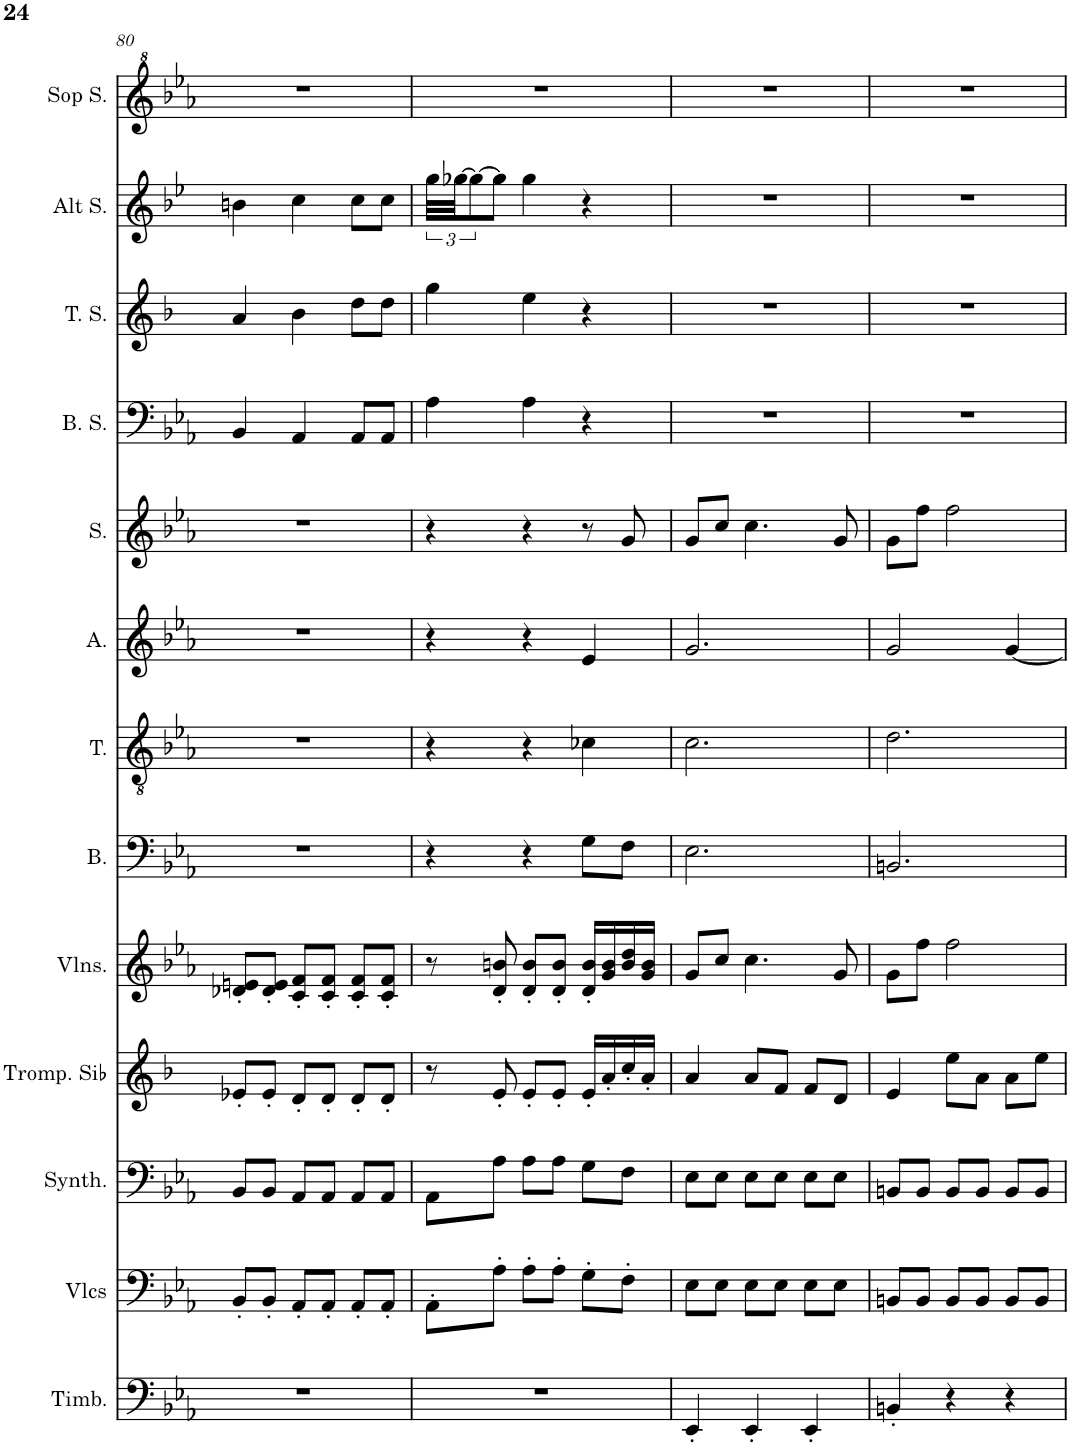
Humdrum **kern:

**kern	**kern	**kern	**kern	**kern	**kern	**kern	**kern	**kern	**kern	**kern	**kern	**kern
*part13	*part12	*part11	*part10	*part9	*part8	*part7	*part6	*part5	*part4	*part3	*part2	*part1
*staff13	*staff12	*staff11	*staff10	*staff9	*staff8	*staff7	*staff6	*staff5	*staff4	*staff3	*staff2	*staff1
*I"Timbales, Staff-1	*I"Violoncelles, D'Bass/Strings, etc	*I"Synthétiseur d'instruments à cordes, Synth strings, etc	*I"Trompette en Sib, Synth strings 2	*I"Violons, 1st violins	*I"Basse	*I"Ténor	*I"Alto	*I"Soprano	*I"Basse Solo	*I"Tenor Solo	*I"Alto Solo	*I"Soprano Solo
*I'Timb.	*I'Vlcs	*I'Synth.	*I'Tromp. Sib	*I'Vlns.	*I'B.	*I'T.	*I'A.	*I'S.	*I'B. S.	*I'T. S.	*I'Alt S.	*I'Sop S.
!!LO:PB:g=z
*clefF4	*clefF4	*clefF4	*clefG2	*clefG2	*clefF4	*clefGv2	*clefG2	*clefG2	*clefF4	*clefG2	*clefG2	*clefG^2
*	*	*	*Trd1c2	*	*	*	*	*	*	*Trd8c14	*Trd4c7	*
*k[b-e-a-]	*k[b-e-a-]	*k[b-e-a-]	*k[b-]	*k[b-e-a-]	*k[b-e-a-]	*k[b-e-a-]	*k[b-e-a-]	*k[b-e-a-]	*k[b-e-a-]	*k[b-]	*k[b-e-]	*k[b-e-a-]
*M3/4	*M3/4	*M3/4	*M3/4	*M3/4	*M3/4	*M3/4	*M3/4	*M3/4	*M3/4	*M3/4	*M3/4	*M3/4
=80	=80	=80	=80	=80	=80	=80	=80	=80	=80	=80	=80	=80
2.r	8BB-'/L	8BB-/L	8e-X'/L	8d-X/' 8en/'L	2.r	2.r	2.r	2.r	4BB-/	4a/	4bn\	2.r
.	8BB-'/J	8BB-/J	8e-'/J	8d-/' 8e/'J	.	.	.	.	.	.	.	.
.	8AA-'/L	8AA-/L	8d'/L	8c/' 8f/'L	.	.	.	.	4AA-/	4b-\	4cc\	.
.	8AA-'/J	8AA-/J	8d'/J	8c/' 8f/'J	.	.	.	.	.	.	.	.
.	8AA-'/L	8AA-/L	8d'/L	8c/' 8f/'L	.	.	.	.	8AA-/L	8dd\L	8cc\L	.
.	8AA-'/J	8AA-/J	8d'/J	8c/' 8f/'J	.	.	.	.	8AA-/J	8dd\J	8cc\J	.
=81	=81	=81	=81	=81	=81	=81	=81	=81	=81	=81	=81	=81
2.r	8AA-'\L	8AA-\L	8r	8r	4r	4r	4r	4r	4A-\	4gg\	48gg\LLL	2.r
.	.	.	.	.	.	.	.	.	.	.	[48gg-X\JJ	.
.	.	.	.	.	.	.	.	.	.	.	12gg-\_	.
.	8A-'\J	8A-\J	8e'/	8d/' 8bn/'	.	.	.	.	.	.	8gg-\J]	.
.	8A-'\L	8A-\L	8e'/L	8d/' 8b/'L	4r	4r	4r	4r	4A-\	4ee\	4gg-\	.
.	8A-'\J	8A-\J	8e'/J	8d/' 8b/'J	.	.	.	.	.	.	.	.
.	8G'\L	8G\L	16e'/LL	16d/' 16b/'LL	8G\L	4c-X\	4e-/	8r	4r	4r	4r	.
.	.	.	16a'/	16g/ 16b/	.	.	.	.	.	.	.	.
.	8F'\J	8F\J	16cc'/	16b/ 16dd/	8F\J	.	.	8g/	.	.	.	.
.	.	.	16a'/JJ	16g/ 16b/JJ	.	.	.	.	.	.	.	.
=82	=82	=82	=82	=82	=82	=82	=82	=82	=82	=82	=82	=82
4EE-'/	8E-\L	8E-\L	4a/	8g/L	2.E-\	2.c\	2.g/	8g/L	2.r	2.r	2.r	2.r
.	8E-\J	8E-\J	.	8cc/J	.	.	.	8cc/J	.	.	.	.
4EE-'/	8E-\L	8E-\L	8a/L	4.cc\	.	.	.	4.cc\	.	.	.	.
.	8E-\J	8E-\J	8f/J	.	.	.	.	.	.	.	.	.
4EE-'/	8E-\L	8E-\L	8f/L	.	.	.	.	.	.	.	.	.
.	8E-\J	8E-\J	8d/J	8g/	.	.	.	8g/	.	.	.	.
=83	=83	=83	=83	=83	=83	=83	=83	=83	=83	=83	=83	=83
4BBn'/	8BBn/L	8BBn/L	4e/	8g\L	2.BBn/	2.d\	2g/	8g\L	2.r	2.r	2.r	2.r
.	8BB/J	8BB/J	.	8ff\J	.	.	.	8ff\J	.	.	.	.
4r	8BB/L	8BB/L	8ee\L	2ff\	.	.	.	2ff\	.	.	.	.
.	8BB/J	8BB/J	8a\J	.	.	.	.	.	.	.	.	.
4r	8BB/L	8BB/L	8a\L	.	.	.	[4g/	.	.	.	.	.
.	8BB/J	8BB/J	8ee\J	.	.	.	.	.	.	.	.	.
=	=	=	=	=	=	=	=	=	=	=	=	=
*-	*-	*-	*-	*-	*-	*-	*-	*-	*-	*-	*-	*-
